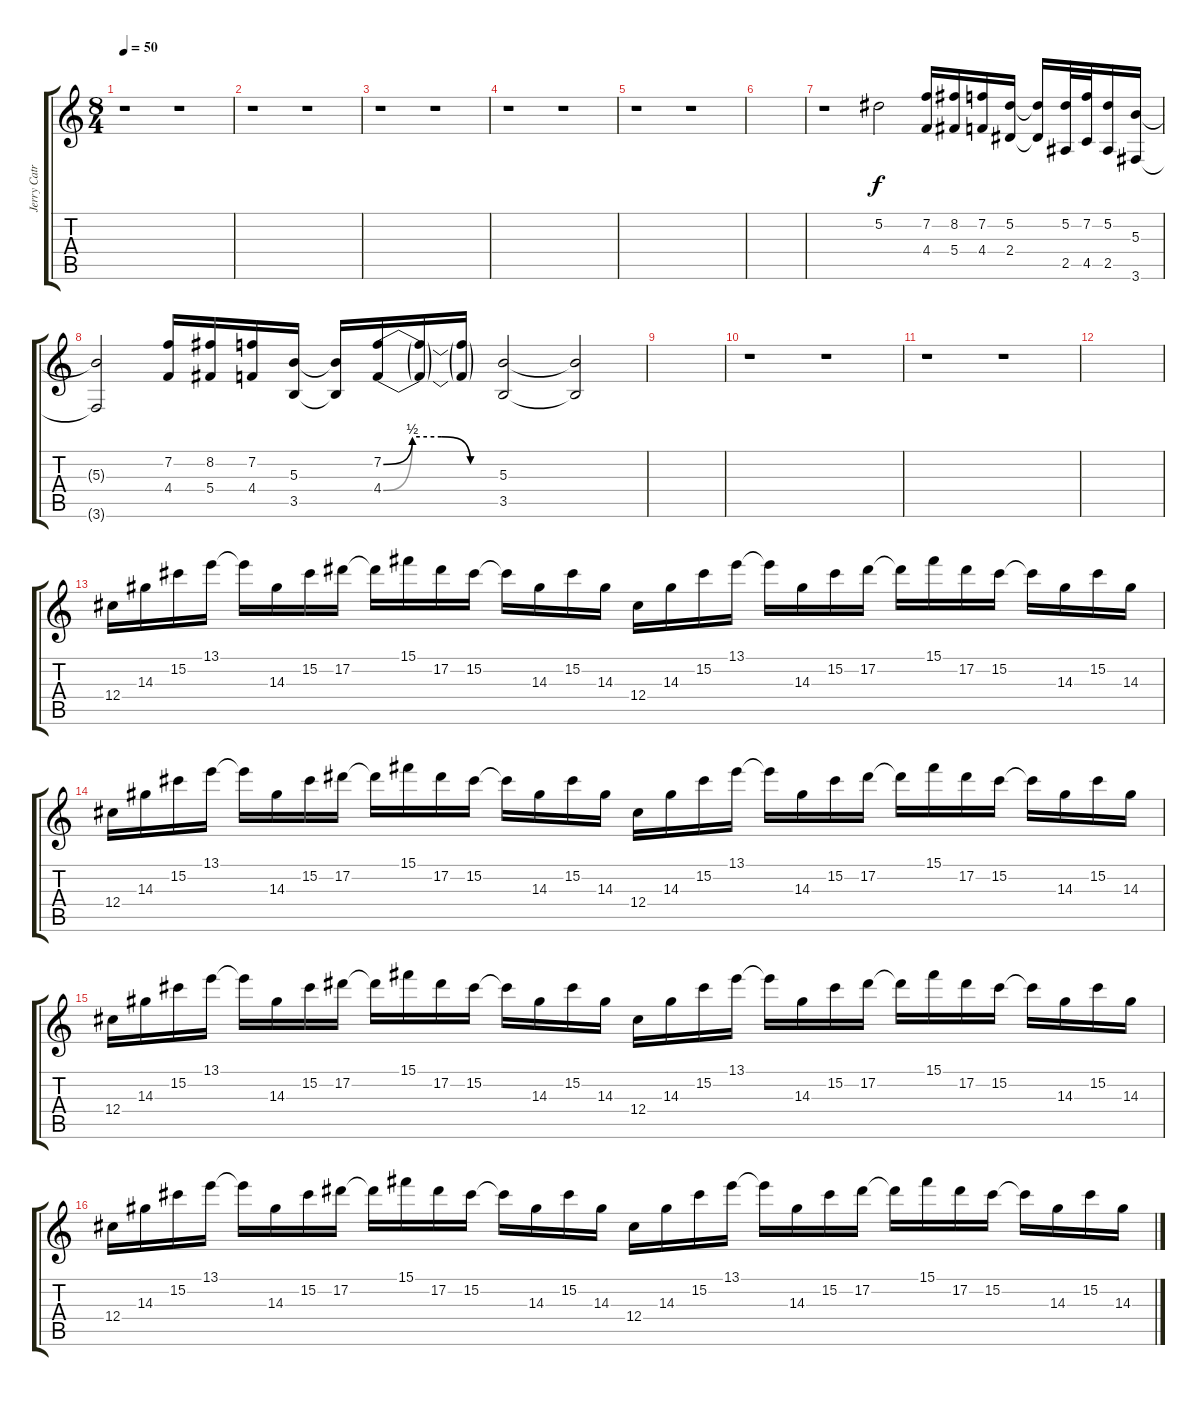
\track ("Jerry Catrell Ov. 2" "Jerry Catr") {instrument overdrivenguitar}
\staff {score tabs}
\tuning (Eb4 Bb3 Gb3 Db3 Ab2 Eb2) {hide}
\ts (8 4)
\tempo 50
\clef g2
\ks c
r.1{dy f} r.1 |
r.1 r.1 |
r.1 r.1 |
r.1 r.1 |
r.1 r.1 |
|
r.1 5.2.2 (7.2 4.4).16 (8.2 5.4).16 (7.2 4.4).16 (5.2 2.4).16 (5.2{t} 2.4{t}).16 (5.2 2.5).32 (7.2 4.5).32 (5.2 2.5).16 (5.3 3.6).16 |
(5.3{t} 3.6{t}).2 (7.2 4.4).16 (8.2 5.4).16 (7.2 4.4).16 (5.3 3.5).16 (5.3{t} 3.5{t}).16 (7.2{be (custom 0 0 15 2 30 2 45 0 60 0)} 4.4{be (custom 0 0 15 2 30 2 45 0 60 0)}).16 (7.2{t} 4.4{t}).16 (7.2{t} 4.4{t}).16 (5.3 3.5).2 (5.3{t} 3.5{t}).2 |
|
r.1 r.1 |
r.1 r.1 |
|
12.4.16{instrument acousticguitarsteel} 14.3.16 15.2.16 13.1.16 13.1{t}.16 14.3.16 15.2.16 17.2.16 17.2{t}.16 15.1.16 17.2.16 15.2.16 15.2{t}.16 14.3.16 15.2.16 14.3.16 12.4.16{instrument acousticguitarsteel} 14.3.16 15.2.16 13.1.16 13.1{t}.16 14.3.16 15.2.16 17.2.16 17.2{t}.16 15.1.16 17.2.16 15.2.16 15.2{t}.16 14.3.16 15.2.16 14.3.16 |
12.4.16{instrument acousticguitarsteel} 14.3.16 15.2.16 13.1.16 13.1{t}.16 14.3.16 15.2.16 17.2.16 17.2{t}.16 15.1.16 17.2.16 15.2.16 15.2{t}.16 14.3.16 15.2.16 14.3.16 12.4.16{instrument acousticguitarsteel} 14.3.16 15.2.16 13.1.16 13.1{t}.16 14.3.16 15.2.16 17.2.16 17.2{t}.16 15.1.16 17.2.16 15.2.16 15.2{t}.16 14.3.16 15.2.16 14.3.16 |
12.4.16{instrument acousticguitarsteel} 14.3.16 15.2.16 13.1.16 13.1{t}.16 14.3.16 15.2.16 17.2.16 17.2{t}.16 15.1.16 17.2.16 15.2.16 15.2{t}.16 14.3.16 15.2.16 14.3.16 12.4.16{instrument acousticguitarsteel} 14.3.16 15.2.16 13.1.16 13.1{t}.16 14.3.16 15.2.16 17.2.16 17.2{t}.16 15.1.16 17.2.16 15.2.16 15.2{t}.16 14.3.16 15.2.16 14.3.16 |
12.4.16{instrument acousticguitarsteel} 14.3.16 15.2.16 13.1.16 13.1{t}.16 14.3.16 15.2.16 17.2.16 17.2{t}.16 15.1.16 17.2.16 15.2.16 15.2{t}.16 14.3.16 15.2.16 14.3.16 12.4.16{instrument acousticguitarsteel} 14.3.16 15.2.16 13.1.16 13.1{t}.16 14.3.16 15.2.16 17.2.16 17.2{t}.16 15.1.16 17.2.16 15.2.16 15.2{t}.16 14.3.16 15.2.16 14.3.16
